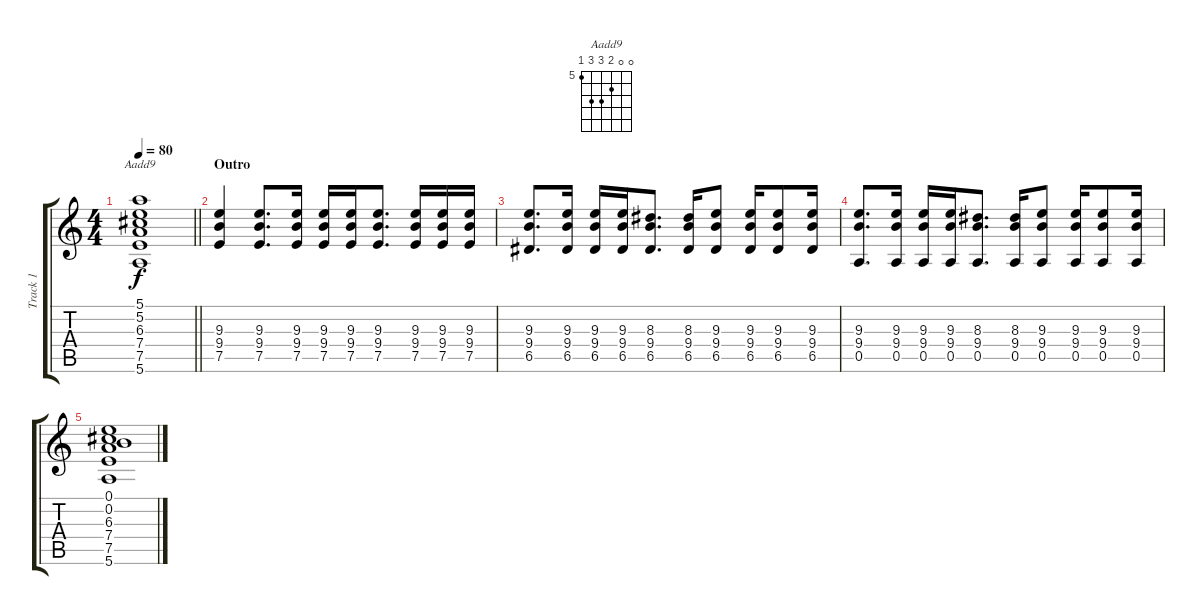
\track ("Track 1" "Track 1") {instrument acousticguitarsteel}
\staff {score tabs}
\tuning (E4 B3 G3 D3 A2 E2) {hide}
\chord ("Aadd9" 0 0 6 7 7 5) {firstfret 5}
\ts (4 4)
\tempo 80
\clef g2
\barLineRight lightlight
\ks c
(5.1 5.2 6.3 7.4 7.5 5.6).1{ch "Aadd9" dy f} |
\section ("" "Outro")
(9.3 9.4 7.5).4 (9.3 9.4 7.5).8{d} (9.3 9.4 7.5).16 (9.3 9.4 7.5).16 (9.3 9.4 7.5).16 (9.3 9.4 7.5).8{d} (9.3 9.4 7.5).16 (9.3 9.4 7.5).16 (9.3 9.4 7.5).16 |
(9.3 9.4 6.5).8{d} (9.3 9.4 6.5).16 (9.3 9.4 6.5).16 (9.3 9.4 6.5).16 (8.3 9.4 6.5).8{d} (8.3 9.4 6.5).16 (9.3 9.4 6.5).8 (9.3 9.4 6.5).16 (9.3 9.4 6.5).8 (9.3 9.4 6.5).16 |
(9.3 9.4 0.5).8{d} (9.3 9.4 0.5).16 (9.3 9.4 0.5).16 (9.3 9.4 0.5).16 (8.3 9.4 0.5).8{d} (8.3 9.4 0.5).16 (9.3 9.4 0.5).8 (9.3 9.4 0.5).16 (9.3 9.4 0.5).8 (9.3 9.4 0.5).16 |
(0.1 0.2 6.3 7.4 7.5 5.6).1
